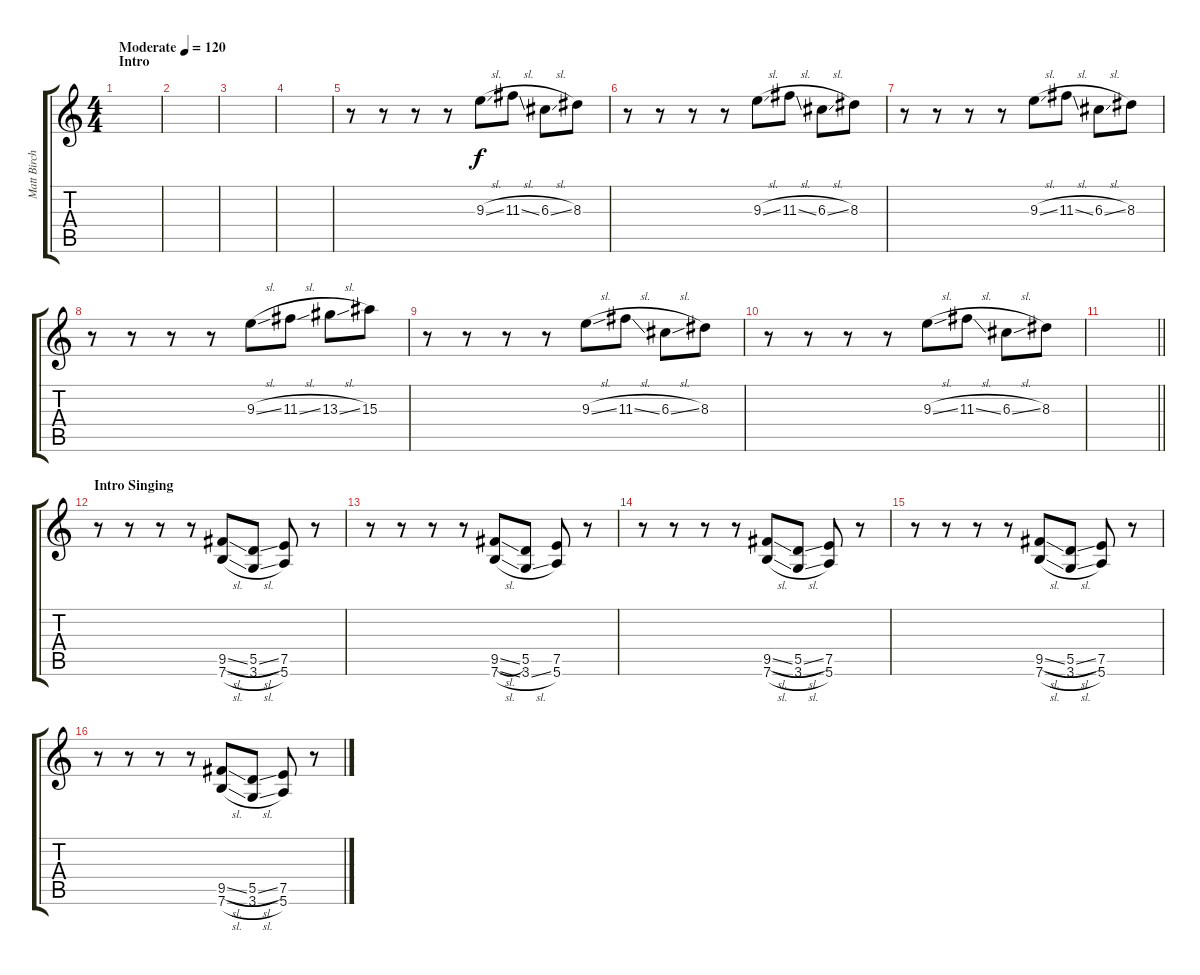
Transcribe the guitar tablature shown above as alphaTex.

\track ("Matt Birch" "Matt Birch") {instrument electricguitarjazz}
\staff {score tabs}
\tuning (E4 B3 G3 D3 A2 E2) {hide}
\ts (4 4)
\section ("" "Intro")
\tempo (120 "Moderate")
\clef g2
\ks c
|
|
|
|
r.8 r.8 r.8 r.8 9.3{sl}.8 11.3{sl}.8 6.3{sl}.8 8.3.8 |
r.8 r.8 r.8 r.8 9.3{sl}.8 11.3{sl}.8 6.3{sl}.8 8.3.8 |
r.8 r.8 r.8 r.8 9.3{sl}.8 11.3{sl}.8 6.3{sl}.8 8.3.8 |
r.8 r.8 r.8 r.8 9.3{sl}.8 11.3{sl}.8 13.3{sl}.8 15.3.8 |
r.8 r.8 r.8 r.8 9.3{sl}.8 11.3{sl}.8 6.3{sl}.8 8.3.8 |
r.8 r.8 r.8 r.8 9.3{sl}.8 11.3{sl}.8 6.3{sl}.8 8.3.8 |
\barLineRight lightlight
|
\section ("" "Intro Singing")
r.8 r.8 r.8 r.8 (9.5{sl} 7.6{sl}).8 (5.5{sl} 3.6{sl}).8 (7.5 5.6).8 r.8 |
r.8 r.8 r.8 r.8 (9.5{sl} 7.6{sl}).8 (5.5 3.6{sl}).8 (7.5 5.6).8 r.8 |
r.8 r.8 r.8 r.8 (9.5{sl} 7.6{sl}).8 (5.5{sl} 3.6{sl}).8 (7.5 5.6).8 r.8 |
r.8 r.8 r.8 r.8 (9.5{sl} 7.6{sl}).8 (5.5{sl} 3.6{sl}).8 (7.5 5.6).8 r.8 |
r.8 r.8 r.8 r.8 (9.5{sl} 7.6{sl}).8 (5.5{sl} 3.6{sl}).8 (7.5 5.6).8 r.8
